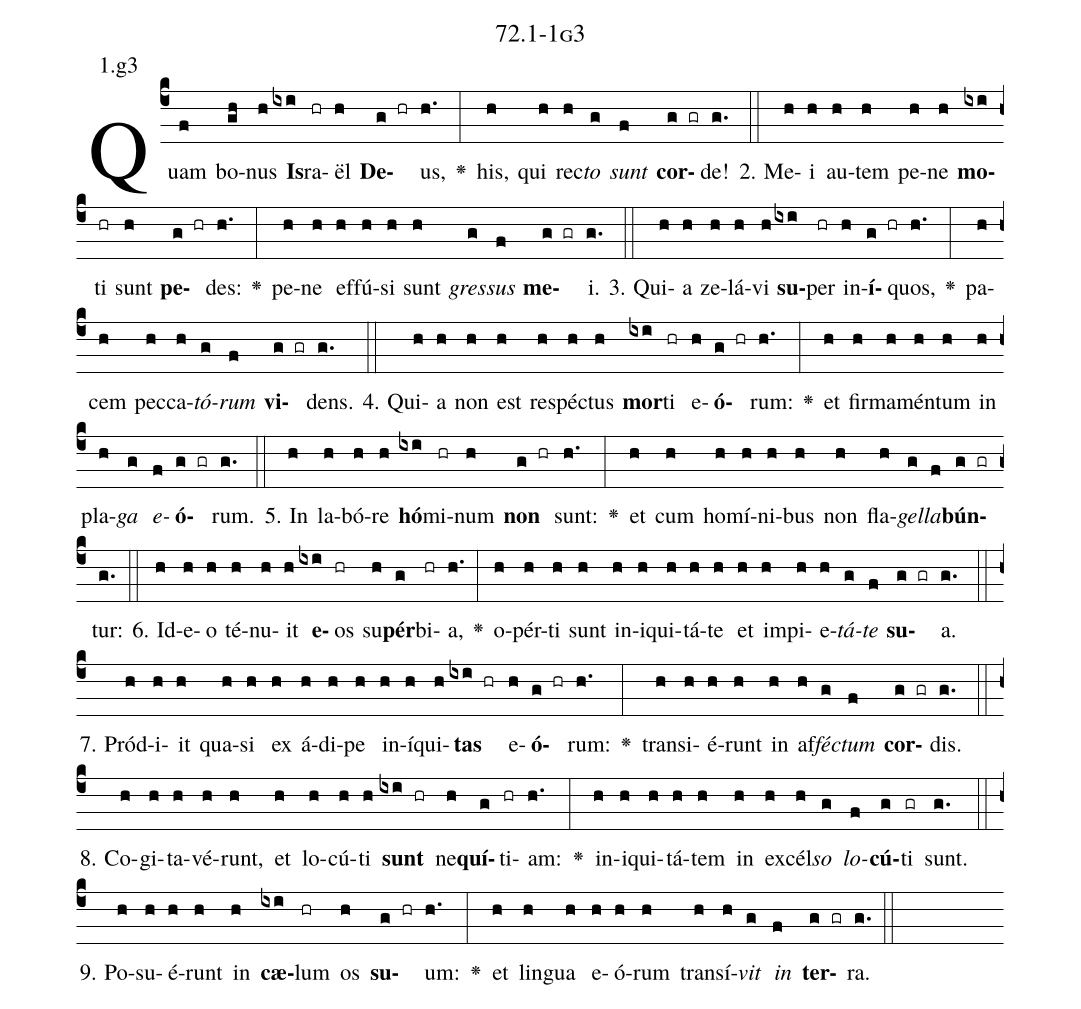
name: 72.1-1g3;
annotation: 1.g3;
%%
(c4)Quam(f) bo(gh)nus(h) <b>Is</b>(ixi)ra(hr)ël(h) <b>De</b>(g hr)us,(h.) <v>\greheightstar</v>(:) his,(h) qui(h) rec(h)<i>to</i>(g) <i>sunt</i>(f) <b>cor</b>(g gr)de!(g.) (::)
2. Me(h)i(h) au(h)tem(h) pe(h)ne(h) <b>mo</b>(ixi)ti(hr) sunt(h) <b>pe</b>(g hr)des:(h.) <v>\greheightstar</v>(:) pe(h)ne(h) ef(h)fú(h)si(h) sunt(h) <i>gres</i>(g)<i>sus</i>(f) <b>me</b>(g gr)i.(g.) (::)
3. Qui(h)a(h) ze(h)lá(h)vi(h) <b>su</b>(ixi)per(hr) in(h)<b>í</b>(g hr)quos,(h.) <v>\greheightstar</v>(:) pa(h)cem(h) pec(h)ca(h)<i>tó</i>(g)<i>rum</i>(f) <b>vi</b>(g gr)dens.(g.) (::)
4. Qui(h)a(h) non(h) est(h) re(h)spéc(h)tus(h) <b>mor</b>(ixi)ti(hr) e(h)<b>ó</b>(g hr)rum:(h.) <v>\greheightstar</v>(:) et(h) fir(h)ma(h)mén(h)tum(h) in(h) pla(h)<i>ga</i>(g) <i>e</i>(f)<b>ó</b>(g gr)rum.(g.) (::)
5. In(h) la(h)bó(h)re(h) <b>hó</b>(ixi)mi(hr)num(h) <b>non</b>(g hr) sunt:(h.) <v>\greheightstar</v>(:) et(h) cum(h) ho(h)mí(h)ni(h)bus(h) non(h) fla(h)<i>gel</i>(g)<i>la</i>(f)<b>bún</b>(g gr)tur:(g.) (::)
6. Id(h)e(h)o(h) té(h)nu(h)it(h) <b>e</b>(ixi)os(hr) su(h)<b>pér</b>(g)bi(hr)a,(h.) <v>\greheightstar</v>(:) o(h)pér(h)ti(h) sunt(h) in(h)i(h)qui(h)tá(h)te(h) et(h) im(h)pi(h)e(h)<i>tá</i>(g)<i>te</i>(f) <b>su</b>(g gr)a.(g.) (::)
7. Pród(h)i(h)it(h) qua(h)si(h) ex(h) á(h)di(h)pe(h) in(h)í(h)qui(h)<b>tas</b>(ixi hr) e(h)<b>ó</b>(g hr)rum:(h.) <v>\greheightstar</v>(:) trans(h)i(h)é(h)runt(h) in(h) af(h)<i>féc</i>(g)<i>tum</i>(f) <b>cor</b>(g gr)dis.(g.) (::)
8. Co(h)gi(h)ta(h)vé(h)runt,(h) et(h) lo(h)cú(h)ti(h) <b>sunt</b>(ixi hr) ne(h)<b>quí</b>(g)ti(hr)am:(h.) <v>\greheightstar</v>(:) in(h)i(h)qui(h)tá(h)tem(h) in(h) ex(h)cél(h)<i>so</i>(g) <i>lo</i>(f)<b>cú</b>(g)ti(gr) sunt.(g.) (::)
9. Po(h)su(h)é(h)runt(h) in(h) <b>cæ</b>(ixi)lum(hr) os(h) <b>su</b>(g hr)um:(h.) <v>\greheightstar</v>(:) et(h) lin(h)gua(h) e(h)ó(h)rum(h) trans(h)í(h)<i>vit</i>(g) <i>in</i>(f) <b>ter</b>(g gr)ra.(g.) (::)
